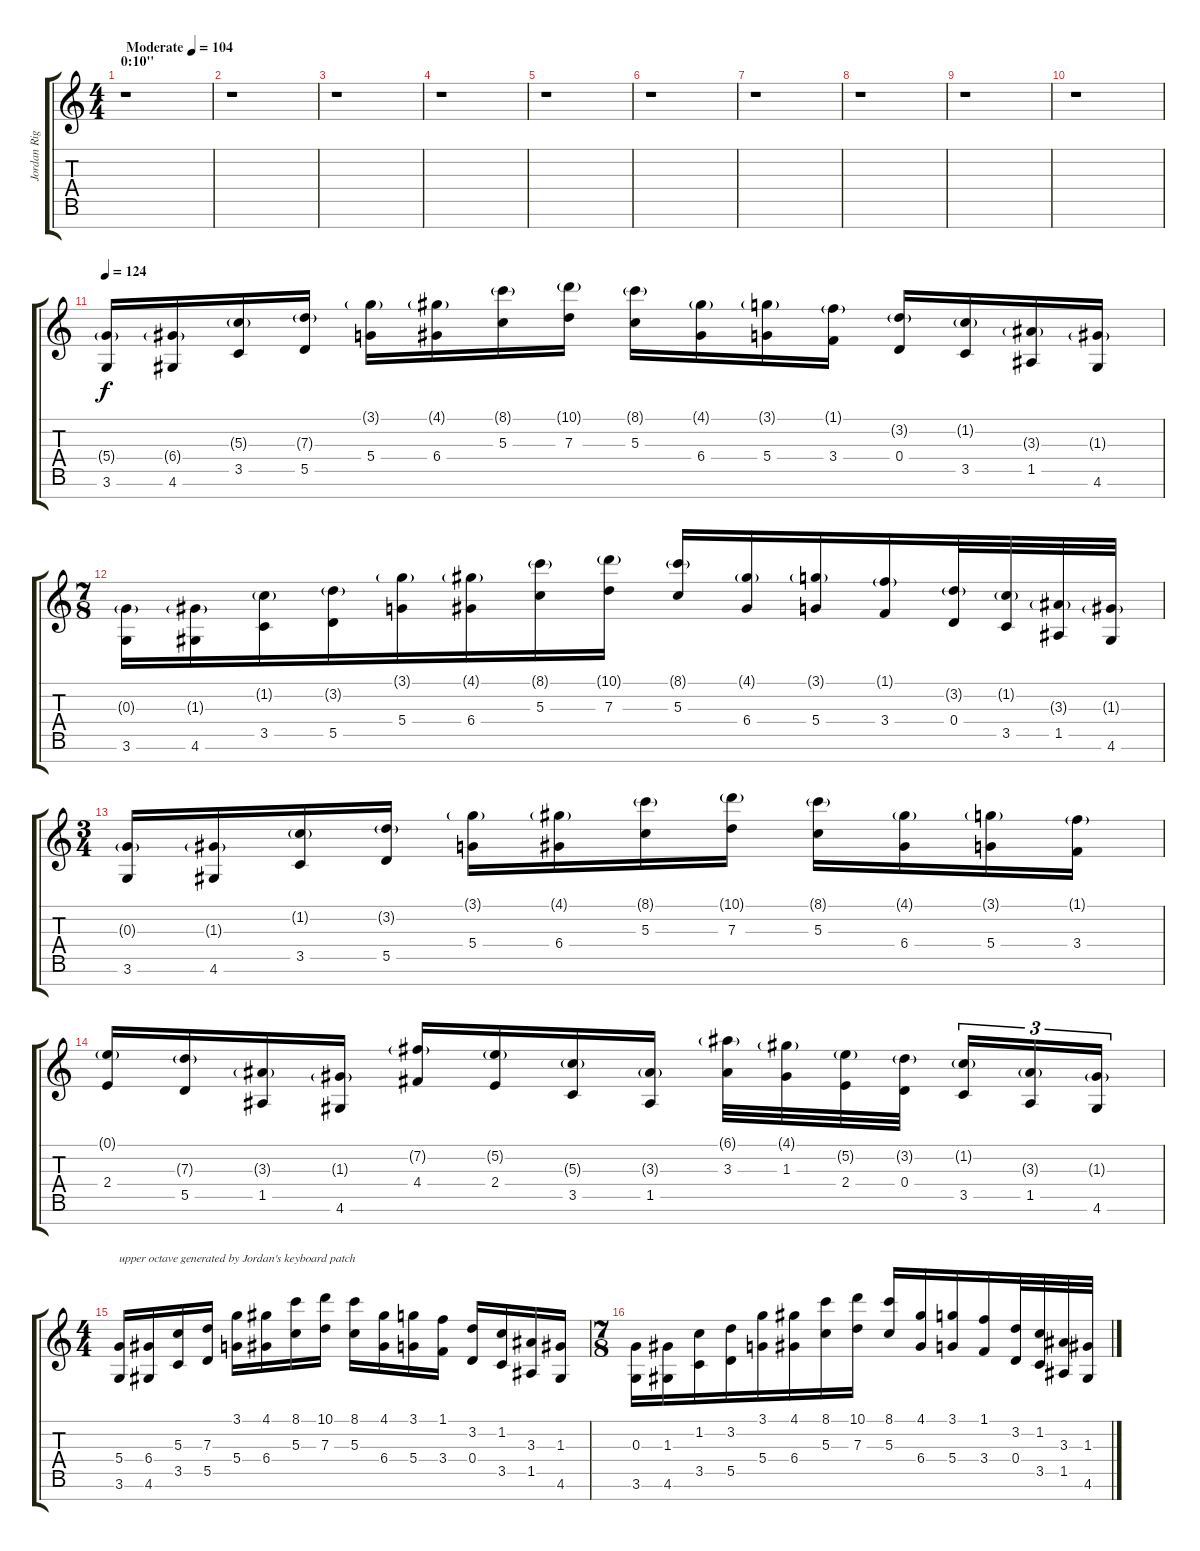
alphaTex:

\track ("Jordan Right Hand" "Jordan Rig") {instrument fx1rain}
\staff {score tabs}
\tuning (E5 B4 G4 D4 A3 E3 B2) {hide}
\ts (4 4)
\section ("" "0:10''")
\tempo (104 "Moderate")
\clef g2
\ks c
r.1{dy f instrument fx1rain} |
r.1 |
r.1 |
r.1 |
r.1 |
r.1 |
r.1 |
r.1 |
r.1 |
r.1 |
\tempo 124
(5.4{g} 3.6).16 (6.4{g} 4.6).16 (5.3{g} 3.5).16 (7.3{g} 5.5).16 (3.1{g} 5.4).16 (4.1{g} 6.4).16 (8.1{g} 5.3).16 (10.1{g} 7.3).16 (8.1{g} 5.3).16 (4.1{g} 6.4).16 (3.1{g} 5.4).16 (1.1{g} 3.4).16 (3.2{g} 0.4).16 (1.2{g} 3.5).16 (3.3{g} 1.5).16 (1.3{g} 4.6).16 |
\ts (7 8)
(0.3{g} 3.6).16 (1.3{g} 4.6).16 (1.2{g} 3.5).16 (3.2{g} 5.5).16 (3.1{g} 5.4).16 (4.1{g} 6.4).16 (8.1{g} 5.3).16 (10.1{g} 7.3).16 (8.1{g} 5.3).16 (4.1{g} 6.4).16 (3.1{g} 5.4).16 (1.1{g} 3.4).16 (3.2{g} 0.4).32 (1.2{g} 3.5).32 (3.3{g} 1.5).32 (1.3{g} 4.6).32 |
\ts (3 4)
(0.3{g} 3.6).16 (1.3{g} 4.6).16 (1.2{g} 3.5).16 (3.2{g} 5.5).16 (3.1{g} 5.4).16 (4.1{g} 6.4).16 (8.1{g} 5.3).16 (10.1{g} 7.3).16 (8.1{g} 5.3).16 (4.1{g} 6.4).16 (3.1{g} 5.4).16 (1.1{g} 3.4).16 |
(0.1{g} 2.4).16 (7.3{g} 5.5).16 (3.3{g} 1.5).16 (1.3{g} 4.6).16 (7.2{g} 4.4).16 (5.2{g} 2.4).16 (5.3{g} 3.5).16 (3.3{g} 1.5).16 (6.1{g} 3.3).32 (4.1{g} 1.3).32 (5.2{g} 2.4).32 (3.2{g} 0.4).32 (1.2{g} 3.5).16{tu (3 2)} (3.3{g} 1.5).16{tu (3 2)} (1.3{g} 4.6).16{tu (3 2)} |
\ts (4 4)
(5.4 3.6).16{txt "upper octave generated by Jordan's keyboard patch"} (6.4 4.6).16 (5.3 3.5).16 (7.3 5.5).16 (3.1 5.4).16 (4.1 6.4).16 (8.1 5.3).16 (10.1 7.3).16 (8.1 5.3).16 (4.1 6.4).16 (3.1 5.4).16 (1.1 3.4).16 (3.2 0.4).16 (1.2 3.5).16 (3.3 1.5).16 (1.3 4.6).16 |
\ts (7 8)
(0.3 3.6).16 (1.3 4.6).16 (1.2 3.5).16 (3.2 5.5).16 (3.1 5.4).16 (4.1 6.4).16 (8.1 5.3).16 (10.1 7.3).16 (8.1 5.3).16 (4.1 6.4).16 (3.1 5.4).16 (1.1 3.4).16 (3.2 0.4).32 (1.2 3.5).32 (3.3 1.5).32 (1.3 4.6).32
